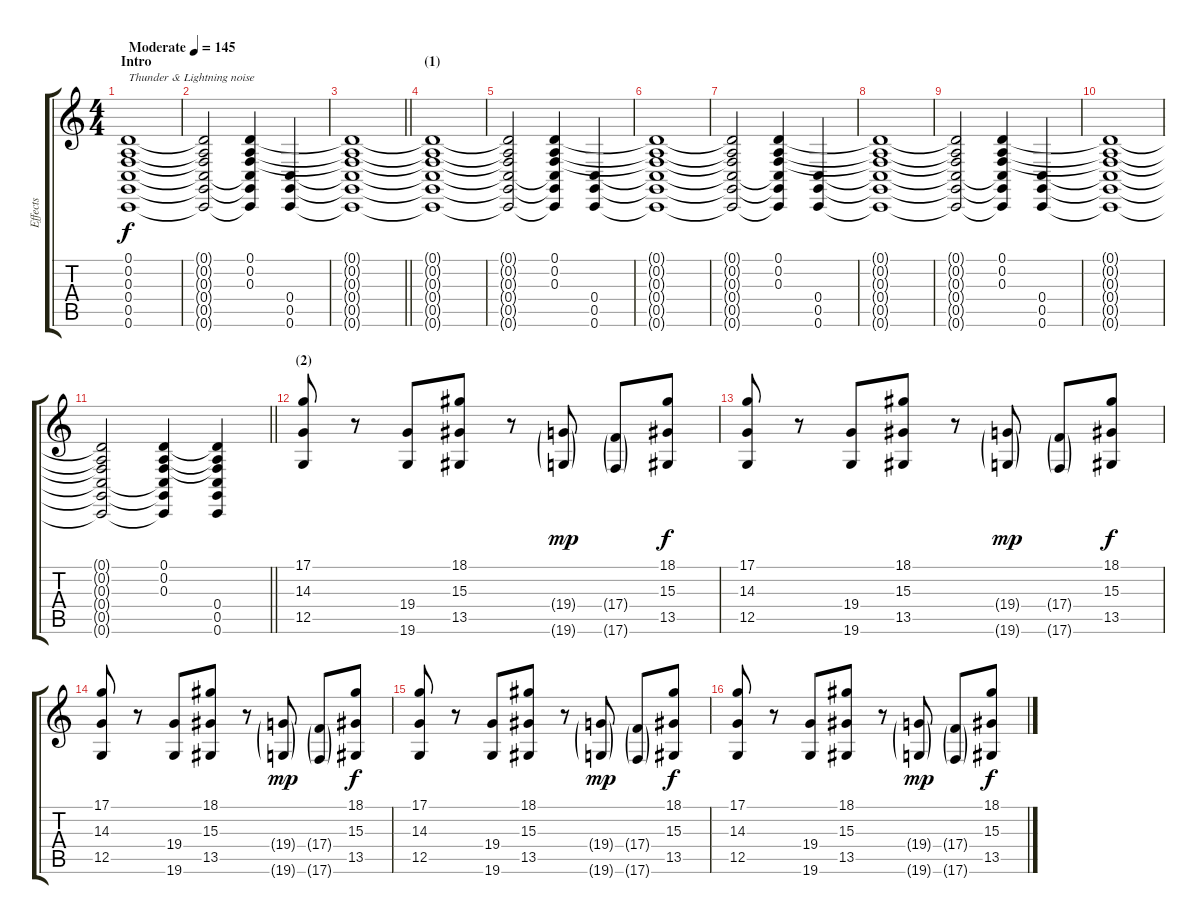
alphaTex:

\track ("Effects" "Effects") {instrument seashore}
\staff {score tabs}
\tuning (D4 A3 F3 C3 G2 C2) {hide}
\ts (4 4)
\section ("" "Intro")
\tempo (145 "Moderate")
\clef g2
\ks c
(0.1 0.2 0.3 0.4 0.5 0.6).1{txt "Thunder & Lightning noise" dy f volume 8 instrument seashore} |
(0.1{t} 0.2{t} 0.3{t} 0.4{t} 0.5{t} 0.6{t}).2 (0.1 0.2 0.3 0.4{t} 0.5{t} 0.6{t}).4 (0.4 0.5 0.6).4 |
\barLineRight lightlight
(0.1{t} 0.2{t} 0.3{t} 0.4{t} 0.5{t} 0.6{t}).1 |
\section ("" "(1)")
(0.1{t} 0.2{t} 0.3{t} 0.4{t} 0.5{t} 0.6{t}).1 |
(0.1{t} 0.2{t} 0.3{t} 0.4{t} 0.5{t} 0.6{t}).2 (0.1 0.2 0.3 0.4{t} 0.5{t} 0.6{t}).4 (0.4 0.5 0.6).4 |
(0.1{t} 0.2{t} 0.3{t} 0.4{t} 0.5{t} 0.6{t}).1 |
(0.1{t} 0.2{t} 0.3{t} 0.4{t} 0.5{t} 0.6{t}).2 (0.1 0.2 0.3 0.4{t} 0.5{t} 0.6{t}).4 (0.4 0.5 0.6).4 |
(0.1{t} 0.2{t} 0.3{t} 0.4{t} 0.5{t} 0.6{t}).1 |
(0.1{t} 0.2{t} 0.3{t} 0.4{t} 0.5{t} 0.6{t}).2 (0.1 0.2 0.3 0.4{t} 0.5{t} 0.6{t}).4 (0.4 0.5 0.6).4 |
(0.1{t} 0.2{t} 0.3{t} 0.4{t} 0.5{t} 0.6{t}).1 |
\barLineRight lightlight
(0.1{t} 0.2{t} 0.3{t} 0.4{t} 0.5{t} 0.6{t}).2 (0.1 0.2 0.3 0.4{t} 0.5{t} 0.6{t}).4 (0.1{t} 0.2{t} 0.3{t} 0.4 0.5 0.6).4 |
\section ("" "(2)")
(17.1 14.3 12.5).8{volume 7 instrument stringensemble1} r.8 (19.4 19.6).8 (18.1 15.3 13.5).8 r.8 (19.4{g} 19.6{g}).8{dy mp} (17.4{g} 17.6{g}).8 (18.1 15.3 13.5).8{dy f} |
(17.1 14.3 12.5).8 r.8 (19.4 19.6).8 (18.1 15.3 13.5).8 r.8 (19.4{g} 19.6{g}).8{dy mp} (17.4{g} 17.6{g}).8 (18.1 15.3 13.5).8{dy f} |
(17.1 14.3 12.5).8{volume 16} r.8 (19.4 19.6).8 (18.1 15.3 13.5).8 r.8 (19.4{g} 19.6{g}).8{dy mp} (17.4{g} 17.6{g}).8 (18.1 15.3 13.5).8{dy f} |
(17.1 14.3 12.5).8 r.8 (19.4 19.6).8 (18.1 15.3 13.5).8 r.8 (19.4{g} 19.6{g}).8{dy mp} (17.4{g} 17.6{g}).8 (18.1 15.3 13.5).8{dy f} |
(17.1 14.3 12.5).8{volume 7 instrument stringensemble1} r.8 (19.4 19.6).8 (18.1 15.3 13.5).8 r.8 (19.4{g} 19.6{g}).8{dy mp} (17.4{g} 17.6{g}).8 (18.1 15.3 13.5).8{dy f}
